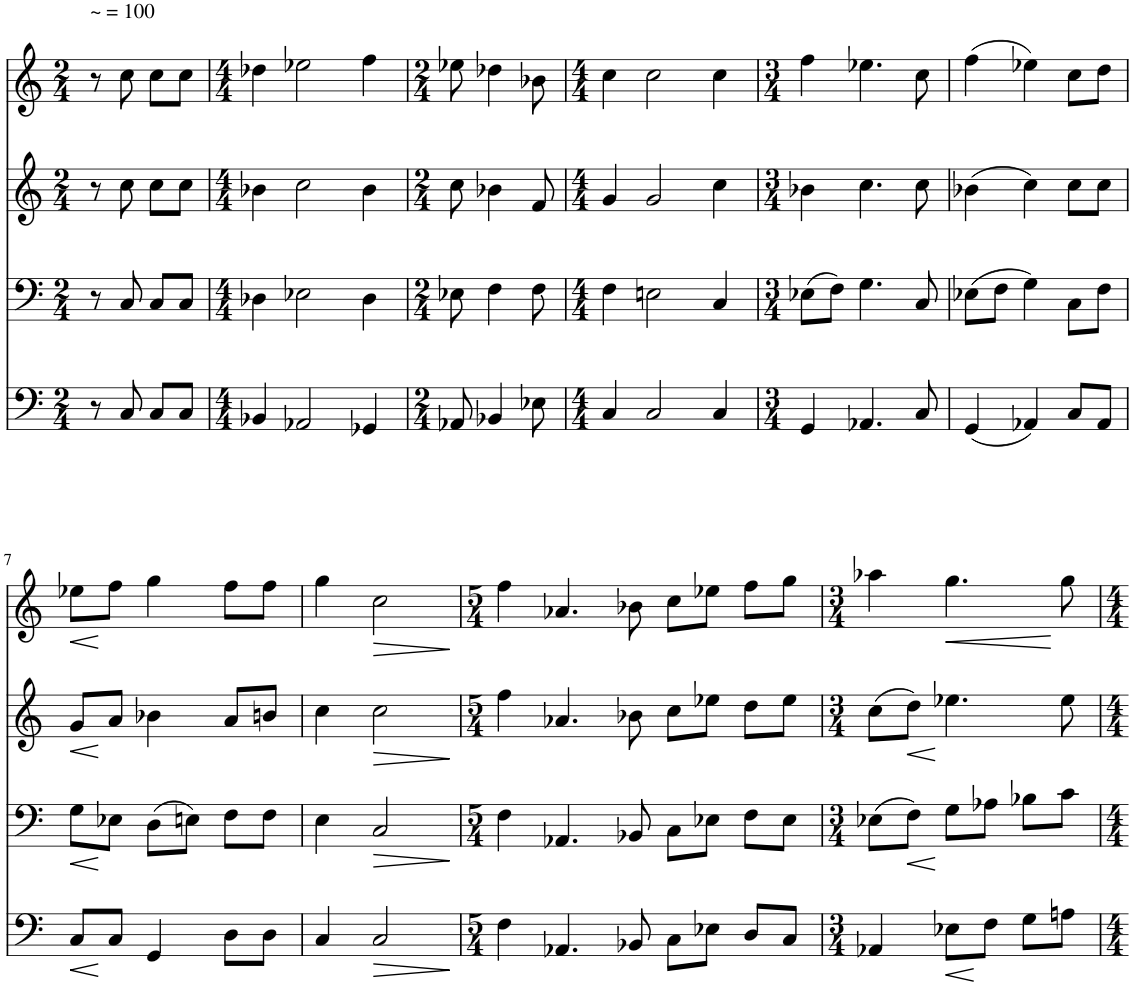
**kern	**dynam	**kern	**dynam	**kern	**dynam	**kern	**dynam
*part4	*part4	*part3	*part3	*part2	*part2	*part1	*part1
*staff4	*staff4	*staff3	*staff3	*staff2	*staff2	*staff1	*staff1
*I"Piano	*	*I"Piano	*	*I"Piano	*	*I"Piano	*
*I'Pno	*	*I'Pno	*	*I'Pno	*	*I'Pno	*
*clefF4	*	*clefF4	*	*clefG2	*	*clefG2	*
*k[]	*	*k[]	*	*k[]	*	*k[]	*
*M2/4	*	*M2/4	*	*M2/4	*	*M2/4	*
=1	=1	=1	=1	=1	=1	=1	=1
!	!	!	!	!	!	!LO:TX:a:t=~ = 100	!
8r	.	8r	.	8r	.	8r	.
8C/	.	8C/	.	8cc\	.	8cc\	.
8C/L	.	8C/L	.	8cc\L	.	8cc\L	.
8C/J	.	8C/J	.	8cc\J	.	8cc\J	.
=2	=2	=2	=2	=2	=2	=2	=2
*M4/4	*	*M4/4	*	*M4/4	*	*M4/4	*
4BB-X/	.	4D-X\	.	4b-X\	.	4dd-X\	.
2AA-X/	.	2E-X\	.	2cc\	.	2ee-X\	.
4GG-X/	.	4D-\	.	4b-\	.	4ff\	.
=3	=3	=3	=3	=3	=3	=3	=3
*M2/4	*	*M2/4	*	*M2/4	*	*M2/4	*
8AA-X/	.	8E-X\	.	8cc\	.	8ee-X\	.
4BB-X/	.	4F\	.	4b-X\	.	4dd-X\	.
8E-X\	.	8F\	.	8f/	.	8b-X\	.
=4	=4	=4	=4	=4	=4	=4	=4
*M4/4	*	*M4/4	*	*M4/4	*	*M4/4	*
4C/	.	4F\	.	4g/	.	4cc\	.
2C/	.	2En\	.	2g/	.	2cc\	.
4C/	.	4C/	.	4cc\	.	4cc\	.
=5	=5	=5	=5	=5	=5	=5	=5
*M3/4	*	*M3/4	*	*M3/4	*	*M3/4	*
4GG/	.	(8E-X\L	.	4b-X\	.	4ff\	.
.	.	8F\J)	.	.	.	.	.
4.AA-X/	.	4.G\	.	4.cc\	.	4.ee-X\	.
8C/	.	8C/	.	8cc\	.	8cc\	.
=6	=6	=6	=6	=6	=6	=6	=6
(4GG/	.	(8E-X\L	.	(4b-X\	.	(4ff\	.
.	.	8F\J	.	.	.	.	.
4AA-X/)	.	4G\)	.	4cc\)	.	4ee-X\)	.
8C/L	.	8C\L	.	8cc\L	.	8cc\L	.
8AA-/J	.	8F\J	.	8cc\J	.	8dd\J	.
!!LO:LB:g=z
=7	=7	=7	=7	=7	=7	=7	=7
!	!LO:HP:b	!	!LO:HP:b	!	!LO:HP:b	!	!LO:HP:b
8C/L	<	8G\L	<	8g/L	<	8ee-X\L	<
8C/J	[	8E-X\J	[	8a/J	[	8ff\J	[
4GG/	.	(8D\L	.	4b-X\	.	4gg\	.
.	.	8En\J)	.	.	.	.	.
8D\L	.	8F\L	.	8a/L	.	8ff\L	.
8D\J	.	8F\J	.	8bn/J	.	8ff\J	.
=8	=8	=8	=8	=8	=8	=8	=8
4C/	.	4E\	.	4cc\	.	4gg\	.
!	!LO:HP:b	!	!LO:HP:b	!	!LO:HP:b	!	!LO:HP:b
2C/	>	2C/	>	2cc\	>	2cc\	>
.	]	.	]	.	]	.	]
=9	=9	=9	=9	=9	=9	=9	=9
*M5/4	*	*M5/4	*	*M5/4	*	*M5/4	*
4F\	.	4F\	.	4ff\	.	4ff\	.
4.AA-X/	.	4.AA-X/	.	4.a-X/	.	4.a-X/	.
8BB-X/	.	8BB-X/	.	8b-X\	.	8b-X\	.
8C\L	.	8C\L	.	8cc\L	.	8cc\L	.
8E-X\J	.	8E-X\J	.	8ee-X\J	.	8ee-X\J	.
8D/L	.	8F\L	.	8dd\L	.	8ff\L	.
8C/J	.	8E-\J	.	8ee-\J	.	8gg\J	.
=10	=10	=10	=10	=10	=10	=10	=10
*M3/4	*	*M3/4	*	*M3/4	*	*M3/4	*
4AA-X/	.	(8E-X\L	.	(8cc\L	.	4aa-X\	.
!	!	!	!LO:HP:b	!	!LO:HP:b	!	!
.	.	8F\J)	<	8dd\J)	<	.	.
!	!LO:HP:b	!	!	!	!	!	!LO:HP:b
8E-X\L	<	8G\L	[	4.ee-X\	[	4.gg\	<
8F\J	[	8A-X\J	.	.	.	.	.
8G\L	.	8B-X\L	.	.	.	.	.
8An\J	.	8c\J	.	8ee-\	.	8gg\	[
=	=	=	=	=	=	=	=
*-	*-	*-	*-	*-	*-	*-	*-
